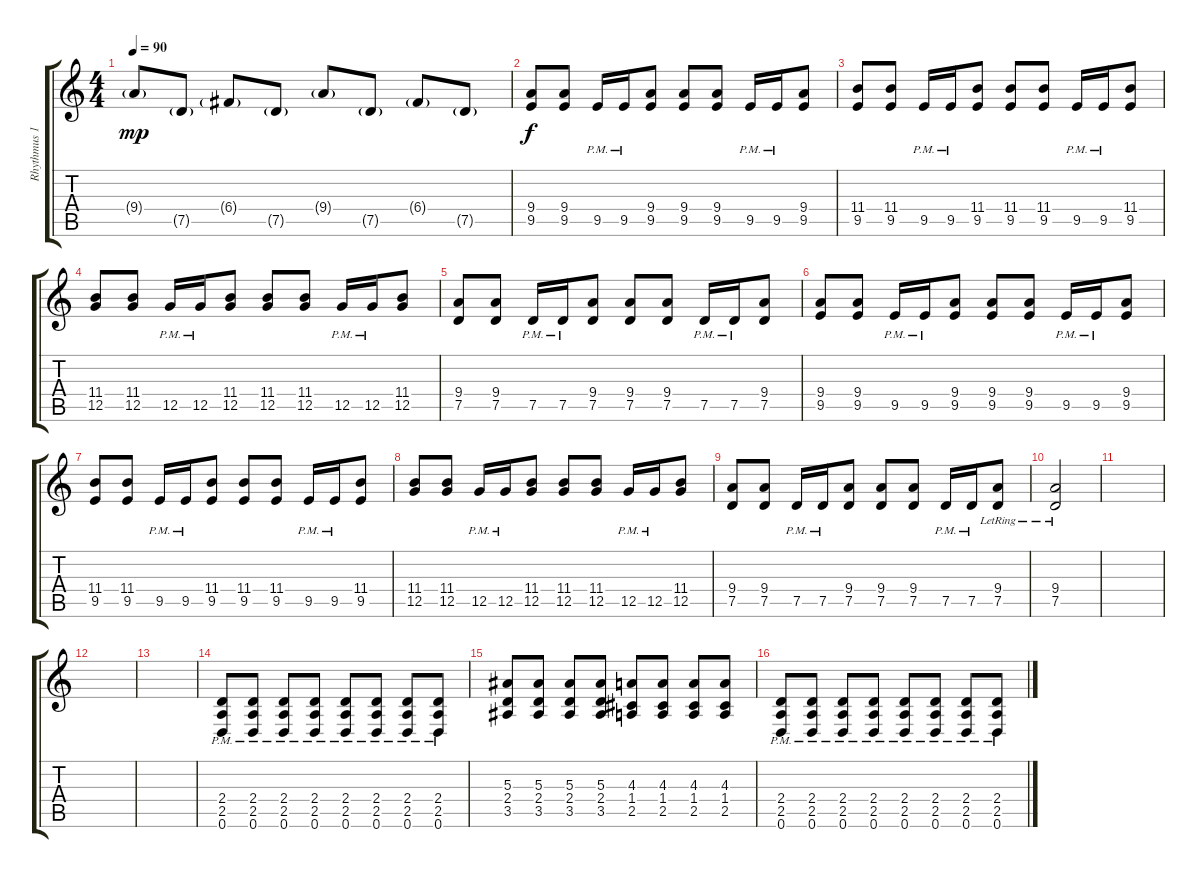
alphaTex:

\track ("Rhythmus 1" "Rhythmus 1") {instrument distortionguitar}
\staff {score tabs}
\tuning (D4 A3 F3 C3 G2 D2) {hide}
\ts (4 4)
\tempo 90
\clef g2
\ks c
9.4{g}.8{dy mp} 7.5{g}.8 6.4{g}.8 7.5{g}.8 9.4{g}.8 7.5{g}.8 6.4{g}.8 7.5{g}.8 |
(9.4 9.5).8{dy f volume 11} (9.4 9.5).8 9.5{pm}.16 9.5{pm}.16 (9.4 9.5).8 (9.4 9.5).8 (9.4 9.5).8 9.5{pm}.16 9.5{pm}.16 (9.4 9.5).8 |
(11.4 9.5).8 (11.4 9.5).8 9.5{pm}.16 9.5{pm}.16 (11.4 9.5).8 (11.4 9.5).8 (11.4 9.5).8 9.5{pm}.16 9.5{pm}.16 (11.4 9.5).8 |
(11.4 12.5).8 (11.4 12.5).8 12.5{pm}.16 12.5{pm}.16 (11.4 12.5).8 (11.4 12.5).8 (11.4 12.5).8 12.5{pm}.16 12.5{pm}.16 (11.4 12.5).8 |
(9.4 7.5).8 (9.4 7.5).8 7.5{pm}.16 7.5{pm}.16 (9.4 7.5).8 (9.4 7.5).8 (9.4 7.5).8 7.5{pm}.16 7.5{pm}.16 (9.4 7.5).8 |
(9.4 9.5).8 (9.4 9.5).8 9.5{pm}.16 9.5{pm}.16 (9.4 9.5).8 (9.4 9.5).8 (9.4 9.5).8 9.5{pm}.16 9.5{pm}.16 (9.4 9.5).8 |
(11.4 9.5).8 (11.4 9.5).8 9.5{pm}.16 9.5{pm}.16 (11.4 9.5).8 (11.4 9.5).8 (11.4 9.5).8 9.5{pm}.16 9.5{pm}.16 (11.4 9.5).8 |
(11.4 12.5).8 (11.4 12.5).8 12.5{pm}.16 12.5{pm}.16 (11.4 12.5).8 (11.4 12.5).8 (11.4 12.5).8 12.5{pm}.16 12.5{pm}.16 (11.4 12.5).8 |
(9.4 7.5).8 (9.4 7.5).8 7.5{pm}.16 7.5{pm}.16 (9.4 7.5).8 (9.4 7.5).8 (9.4 7.5).8 7.5{pm}.16 7.5{pm}.16 (9.4{lr} 7.5{lr}).8 |
(9.4{lr} 7.5{lr}).2{volume 0} |
|
|
|
(2.4{pm} 2.5 0.6).8{volume 13} (2.4{pm} 2.5 0.6).8 (2.4{pm} 2.5 0.6).8 (2.4{pm} 2.5 0.6).8 (2.4{pm} 2.5 0.6).8 (2.4{pm} 2.5 0.6).8 (2.4{pm} 2.5 0.6).8 (2.4{pm} 2.5 0.6).8 |
(5.3 2.4 3.5).8 (5.3 2.4 3.5).8 (5.3 2.4 3.5).8 (5.3 2.4 3.5).8 (4.3 1.4 2.5).8 (4.3 1.4 2.5).8 (4.3 1.4 2.5).8 (4.3 1.4 2.5).8 |
(2.4{pm} 2.5 0.6).8 (2.4{pm} 2.5 0.6).8 (2.4{pm} 2.5 0.6).8 (2.4{pm} 2.5 0.6).8 (2.4{pm} 2.5 0.6).8 (2.4{pm} 2.5 0.6).8 (2.4{pm} 2.5 0.6).8 (2.4{pm} 2.5 0.6).8
